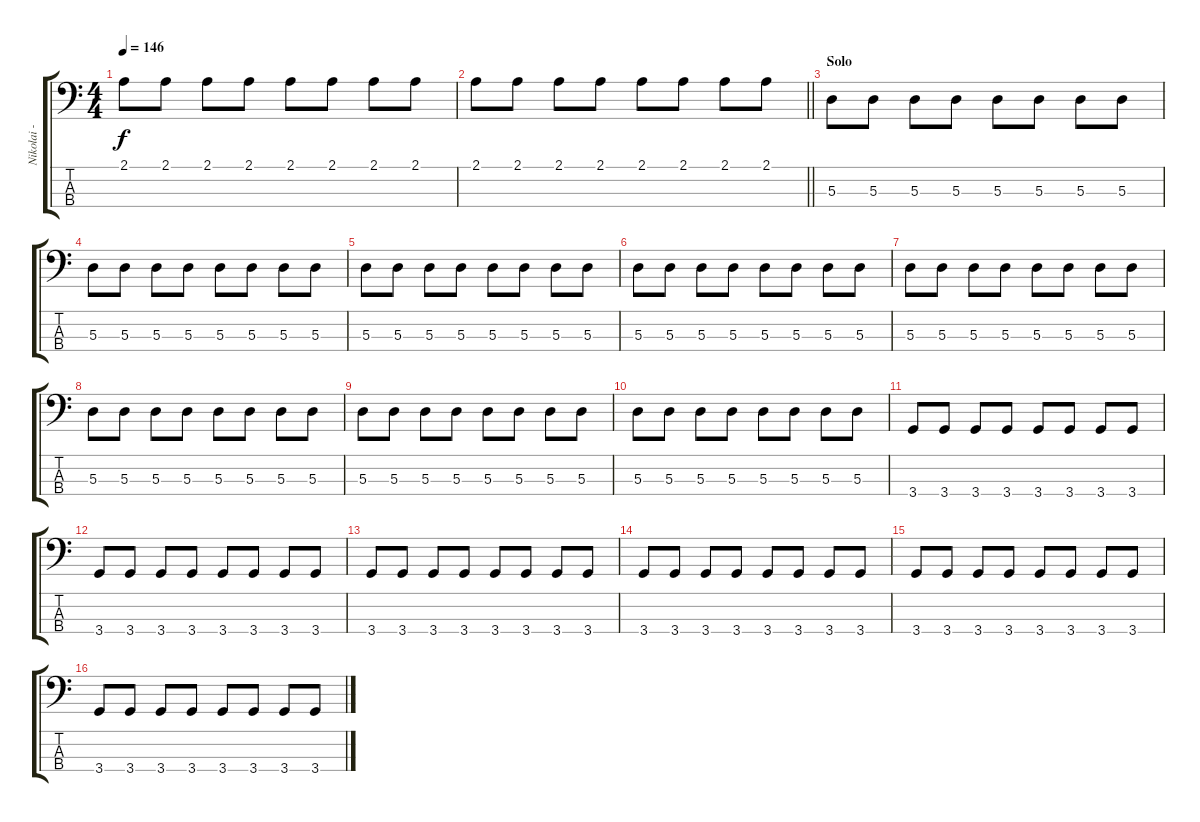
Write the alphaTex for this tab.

\track ("Nikolai - Bass RSE" "Nikolai - ") {instrument electricbasspick}
\staff {score tabs}
\tuning (G2 D2 A1 E1) {hide}
\ts (4 4)
\tempo 146
\clef f4
\ks c
2.1.8{dy f} 2.1.8 2.1.8 2.1.8 2.1.8 2.1.8 2.1.8 2.1.8 |
\barLineRight lightlight
2.1.8 2.1.8 2.1.8 2.1.8 2.1.8 2.1.8 2.1.8 2.1.8 |
\section ("" "Solo")
5.3.8 5.3.8 5.3.8 5.3.8 5.3.8 5.3.8 5.3.8 5.3.8 |
5.3.8 5.3.8 5.3.8 5.3.8 5.3.8 5.3.8 5.3.8 5.3.8 |
5.3.8 5.3.8 5.3.8 5.3.8 5.3.8 5.3.8 5.3.8 5.3.8 |
5.3.8 5.3.8 5.3.8 5.3.8 5.3.8 5.3.8 5.3.8 5.3.8 |
5.3.8 5.3.8 5.3.8 5.3.8 5.3.8 5.3.8 5.3.8 5.3.8 |
5.3.8 5.3.8 5.3.8 5.3.8 5.3.8 5.3.8 5.3.8 5.3.8 |
5.3.8 5.3.8 5.3.8 5.3.8 5.3.8 5.3.8 5.3.8 5.3.8 |
5.3.8 5.3.8 5.3.8 5.3.8 5.3.8 5.3.8 5.3.8 5.3.8 |
3.4.8 3.4.8 3.4.8 3.4.8 3.4.8 3.4.8 3.4.8 3.4.8 |
3.4.8 3.4.8 3.4.8 3.4.8 3.4.8 3.4.8 3.4.8 3.4.8 |
3.4.8 3.4.8 3.4.8 3.4.8 3.4.8 3.4.8 3.4.8 3.4.8 |
3.4.8 3.4.8 3.4.8 3.4.8 3.4.8 3.4.8 3.4.8 3.4.8 |
3.4.8 3.4.8 3.4.8 3.4.8 3.4.8 3.4.8 3.4.8 3.4.8 |
3.4.8 3.4.8 3.4.8 3.4.8 3.4.8 3.4.8 3.4.8 3.4.8
